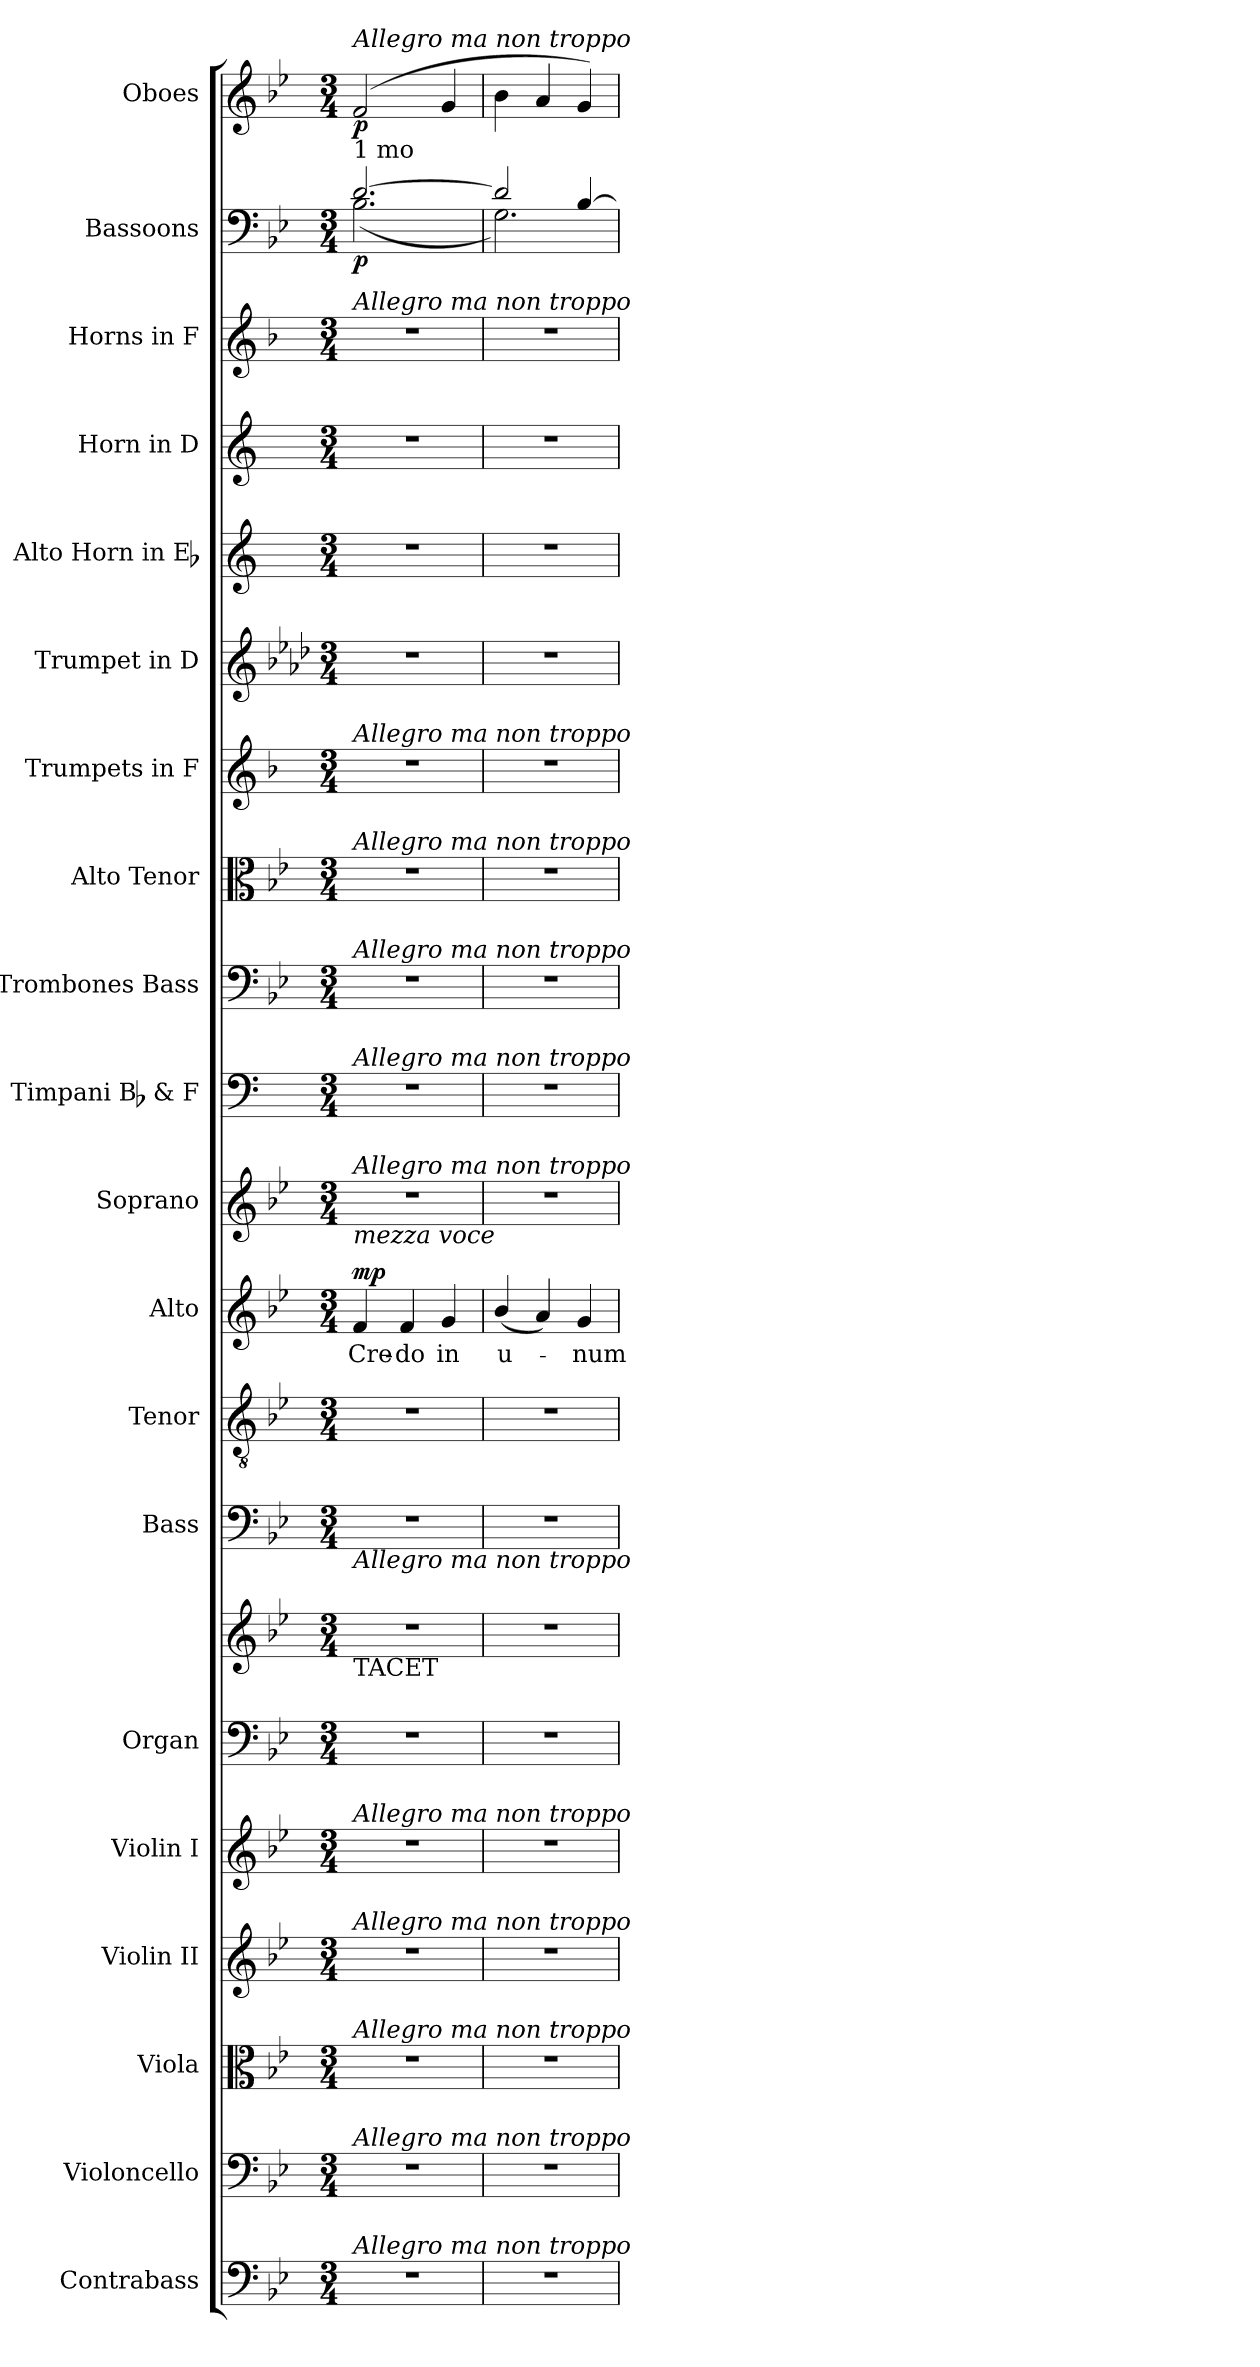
**kern	**kern	**kern	**kern	**kern	**kern	**kern	**kern	**kern	**kern	**text	**dynam	**kern	**kern	**kern	**kern	**kern	**kern	**kern	**kern	**kern	**kern	**dynam	**kern	**dynam
*part20	*part19	*part18	*part17	*part16	*part15	*part15	*part14	*part13	*part12	*part12	*part12	*part11	*part10	*part9	*part8	*part7	*part6	*part5	*part4	*part3	*part2	*part2	*part1	*part1
*staff21	*staff20	*staff19	*staff18	*staff17	*staff16	*staff15	*staff14	*staff13	*staff12	*staff12	*staff12	*staff11	*staff10	*staff9	*staff8	*staff7	*staff6	*staff5	*staff4	*staff3	*staff2	*staff2	*staff1	*staff1
*I"Contrabass	*I"Violoncello	*I"Viola	*I"Violin II	*I"Violin I	*I"Organ	*	*I"Bass	*I"Tenor	*I"Alto	*	*	*I"Soprano	*I"Timpani Bb & F	*I"Trombones  Bass	*I"Alto Tenor	*I"Trumpets in F	*I"Trumpet in D	*I"Alto Horn in Eb	*I"Horn in D	*I"Horns in F	*I"Bassoons	*	*I"Oboes	*
*I'Cb.	*I'Vc.	*I'Vla.	*I'Vln. II	*I'Vln. I	*I'Org.	*	*I'B.	*I'T.	*I'A.	*	*	*I'S.	*I'Timp.	*	*	*	*	*	*	*I'Hn.	*I'Bsn.	*	*I'Ob.	*
!!LO:PB:g=z
*clefF4	*clefF4	*clefC3	*clefG2	*clefG2	*clefF4	*clefG2	*clefF4	*clefGv2	*clefG2	*	*	*clefG2	*clefF4	*clefF4	*clefC3	*clefG2	*clefG2	*clefG2	*clefG2	*clefG2	*clefF4	*	*clefG2	*
*ITrd7c12	*	*	*	*	*	*	*	*ITrd7c12	*	*	*	*	*	*	*	*ITrd4c7	*ITrd-1c-2	*ITrd5c8	*ITrd6c10	*ITrd4c7	*	*	*	*
*k[b-e-]	*k[b-e-]	*k[b-e-]	*k[b-e-]	*k[b-e-]	*k[b-e-]	*k[b-e-]	*k[b-e-]	*k[b-e-]	*k[b-e-]	*	*	*k[b-e-]	*k[]	*k[b-e-]	*k[b-e-]	*k[b-e-]	*k[b-e-]	*k[f#c#g#d#]	*k[f#c#]	*k[b-e-]	*k[b-e-]	*	*k[b-e-]	*
*B-:	*B-:	*B-:	*B-:	*B-:	*B-:	*B-:	*B-:	*B-:	*B-:	*	*	*B-:	*C:	*B-:	*B-:	*B-:	*B-:	*E:	*D:	*B-:	*B-:	*	*B-:	*
*M3/4	*M3/4	*M3/4	*M3/4	*M3/4	*M3/4	*M3/4	*M3/4	*M3/4	*M3/4	*	*	*M3/4	*M3/4	*M3/4	*M3/4	*M3/4	*M3/4	*M3/4	*M3/4	*M3/4	*M3/4	*	*M3/4	*
=1	=1	=1	=1	=1	=1	=1	=1	=1	=1	=1	=1	=1	=1	=1	=1	=1	=1	=1	=1	=1	=1	=1	=1	=1
!LO:N:vis=1	!LO:N:vis=1	!LO:N:vis=1	!LO:N:vis=1	!LO:N:vis=1	!LO:N:vis=1	!LO:N:vis=1	!LO:N:vis=1	!LO:N:vis=1	!	!	!	!	!	!	!	!	!	!	!	!	!	!	!	!
!	!	!	!	!	!	!	!	!	!	!	!	!	!	!	!	!	!	!	!	!	!	!	!LO:TX:b:t=1 mo	!
!	!	!	!	!	!	!	!	!	!	!	!	!	!	!	!	!	!	!	!	!	!	!	!LO:TX:a:i:t=Allegro ma non troppo	!
!	!	!	!	!	!	!	!	!	!	!	!	!	!	!	!	!	!	!	!	!	!LO:TX:a:i:t=Allegro ma non troppo	!	!	!
!	!	!	!	!	!	!	!	!	!	!	!	!	!	!	!	!	!	!	!	!LO:TX:a:i:t=Allegro ma non troppo	!	!	!	!
!	!	!	!	!	!	!	!	!	!	!	!	!	!	!	!	!LO:TX:a:i:t=Allegro ma non troppo	!	!	!	!	!	!	!	!
!	!	!	!	!	!	!	!	!	!	!	!	!	!	!	!LO:TX:a:i:t=Allegro ma non troppo	!	!	!	!	!	!	!	!	!
!	!	!	!	!	!	!	!	!	!	!	!	!	!	!LO:TX:a:i:t=Allegro ma non troppo	!	!	!	!	!	!	!	!	!	!
!	!	!	!	!	!	!	!	!	!	!	!	!	!LO:TX:a:i:t=Allegro ma non troppo	!	!	!	!	!	!	!	!	!	!	!
!	!	!	!	!	!	!	!	!	!	!	!	!LO:TX:a:i:t=Allegro ma non troppo	!	!	!	!	!	!	!	!	!	!	!	!
!	!	!	!	!	!	!	!	!	!	!	!	!LO:TX:b:i:t=mezza voce	!	!	!	!	!	!	!	!	!	!	!	!
!	!	!	!	!	!	!	!LO:TX:b:i:t=Allegro ma non troppo	!	!	!	!	!	!	!	!	!	!	!	!	!	!	!	!	!
!	!	!	!	!	!	!LO:TX:b:t=TACET	!	!	!	!	!	!	!	!	!	!	!	!	!	!	!	!	!	!
!	!	!	!	!LO:TX:a:i:t=Allegro ma non troppo	!	!	!	!	!	!	!	!	!	!	!	!	!	!	!	!	!	!	!	!
!	!	!	!LO:TX:a:i:t=Allegro ma non troppo	!	!	!	!	!	!	!	!	!	!	!	!	!	!	!	!	!	!	!	!	!
!	!	!LO:TX:a:i:t=Allegro ma non troppo	!	!	!	!	!	!	!	!	!	!	!	!	!	!	!	!	!	!	!	!	!	!
!	!LO:TX:a:i:t=Allegro ma non troppo	!	!	!	!	!	!	!	!	!	!	!	!	!	!	!	!	!	!	!	!	!	!	!
!LO:TX:a:i:t=Allegro ma non troppo	!	!	!	!	!	!	!	!	!	!	!	!	!	!	!	!	!	!	!	!	!	!	!	!
!	!	!	!	!	!	!	!	!	!	!LO:LY:b:color=#000000	!	!LO:N:vis=1	!LO:N:vis=1	!LO:N:vis=1	!LO:N:vis=1	!LO:N:vis=1	!LO:N:vis=1	!LO:N:vis=1	!LO:N:vis=1	!LO:N:vis=1	!	!	!	!
*	*	*	*	*	*	*	*	*	*	*	*	*	*	*	*	*	*	*	*	*	*^	*	*	*
2.r	2.r	2.r	2.r	2.r	2.r	2.r	2.r	2.r	4fi/	Cre-	mp	2.r	2.r	2.r	2.r	2.r	2.r	2.r	2.r	2.r	[2.di/	(2.B-i\	p	(2fi/	p
!	!	!	!	!	!	!	!	!	!	!LO:LY:b:color=#000000	!	!	!	!	!	!	!	!	!	!	!	!	!	!	!
.	.	.	.	.	.	.	.	.	4fi/	-do	.	.	.	.	.	.	.	.	.	.	.	.	.	.	.
!	!	!	!	!	!	!	!	!	!	!LO:LY:b:color=#000000	!	!	!	!	!	!	!	!	!	!	!	!	!	!	!
.	.	.	.	.	.	.	.	.	4gi/	in	.	.	.	.	.	.	.	.	.	.	.	.	.	4gi/	.
=2	=2	=2	=2	=2	=2	=2	=2	=2	=2	=2	=2	=2	=2	=2	=2	=2	=2	=2	=2	=2	=2	=2	=2	=2	=2
!LO:N:vis=1	!LO:N:vis=1	!LO:N:vis=1	!LO:N:vis=1	!LO:N:vis=1	!LO:N:vis=1	!LO:N:vis=1	!LO:N:vis=1	!LO:N:vis=1	!	!	!	!	!	!	!	!	!	!	!	!	!	!	!	!	!
!	!	!	!	!	!	!	!	!	!	!LO:LY:b:color=#000000	!	!LO:N:vis=1	!LO:N:vis=1	!LO:N:vis=1	!LO:N:vis=1	!LO:N:vis=1	!LO:N:vis=1	!LO:N:vis=1	!LO:N:vis=1	!LO:N:vis=1	!	!	!	!	!
2.r	2.r	2.r	2.r	2.r	2.r	2.r	2.r	2.r	(4b-i/	u-	.	2.r	2.r	2.r	2.r	2.r	2.r	2.r	2.r	2.r	2di/]	2.Gi\)	.	4b-i\	.
.	.	.	.	.	.	.	.	.	4ai/)	.	.	.	.	.	.	.	.	.	.	.	.	.	.	4ai/	.
!	!	!	!	!	!	!	!	!	!	!LO:LY:b:color=#000000	!	!	!	!	!	!	!	!	!	!	!	!	!	!	!
.	.	.	.	.	.	.	.	.	4gi/	-num	.	.	.	.	.	.	.	.	.	.	[4B-i/	.	.	4gi/)	.
*	*	*	*	*	*	*	*	*	*	*	*	*	*	*	*	*	*	*	*	*	*v	*v	*	*	*
=	=	=	=	=	=	=	=	=	=	=	=	=	=	=	=	=	=	=	=	=	=	=	=	=
*-	*-	*-	*-	*-	*-	*-	*-	*-	*-	*-	*-	*-	*-	*-	*-	*-	*-	*-	*-	*-	*-	*-	*-	*-
